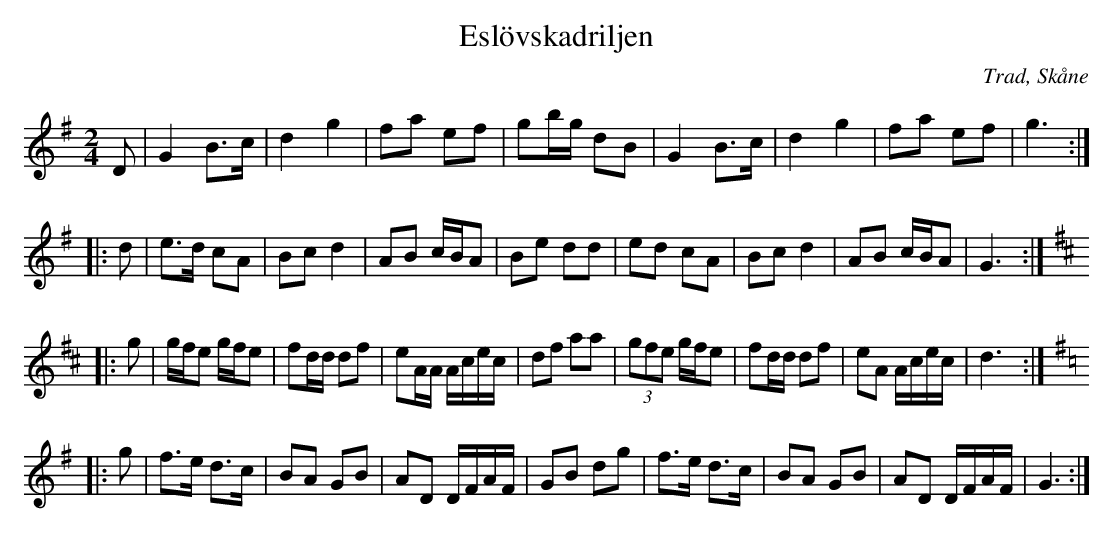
X:1
T: Eslövskadriljen
O: Trad, Skåne
M:2/4
L:1/8
K:G
D |G2 B>c | d2 g2| fa ef | gb1/2g1/2 dB | G2 B>c | d2 g2| fa ef | g3  :|
|: d | e>d cA | Bc d2 | AB c1/2B1/2A |Be dd | ed cA | Bc d2 | AB c1/2B1/2A |G3 :|
|:[K: D] g| g1/2f1/2e g1/2f1/2e | fd1/2d1/2 df | eA1/2A1/2 A1/2c1/2e1/2c1/2 | df aa | (3gfe g1/2f1/2e | fd1/2d1/2 df | eA A1/2c1/2e1/2c1/2 | d3 :|
|: [K: G] g| f>e d>c | BA GB |AD D1/2F1/2A1/2F1/2 | GB dg | f>e d>c | BA GB |AD D1/2F1/2A1/2F1/2 | G3 :|
